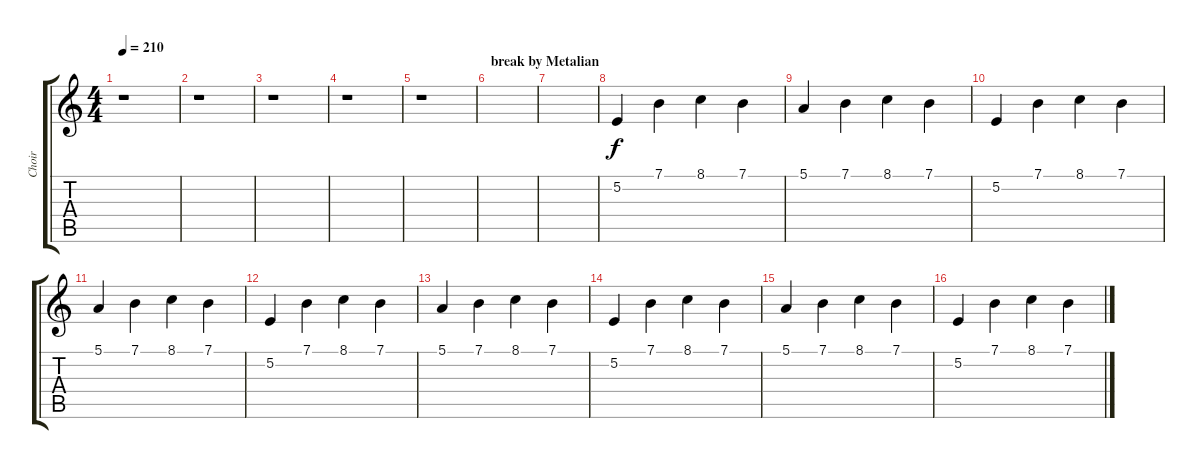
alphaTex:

\track ("Choir" "Choir") {instrument choiraahs}
\staff {score tabs}
\tuning (E4 B3 G3 D3 A2 E2) {hide}
\ts (4 4)
\tempo 210
\clef g2
\ks c
r.1{dy f} |
r.1 |
r.1 |
r.1 |
r.1 |
\section ("" "break by Metalian")
|
|
5.2.4 7.1.4 8.1.4 7.1.4 |
5.1.4 7.1.4 8.1.4 7.1.4 |
5.2.4 7.1.4 8.1.4 7.1.4 |
5.1.4 7.1.4 8.1.4 7.1.4 |
5.2.4 7.1.4 8.1.4 7.1.4 |
5.1.4 7.1.4 8.1.4 7.1.4 |
5.2.4 7.1.4 8.1.4 7.1.4 |
5.1.4 7.1.4 8.1.4 7.1.4 |
5.2.4 7.1.4 8.1.4 7.1.4
